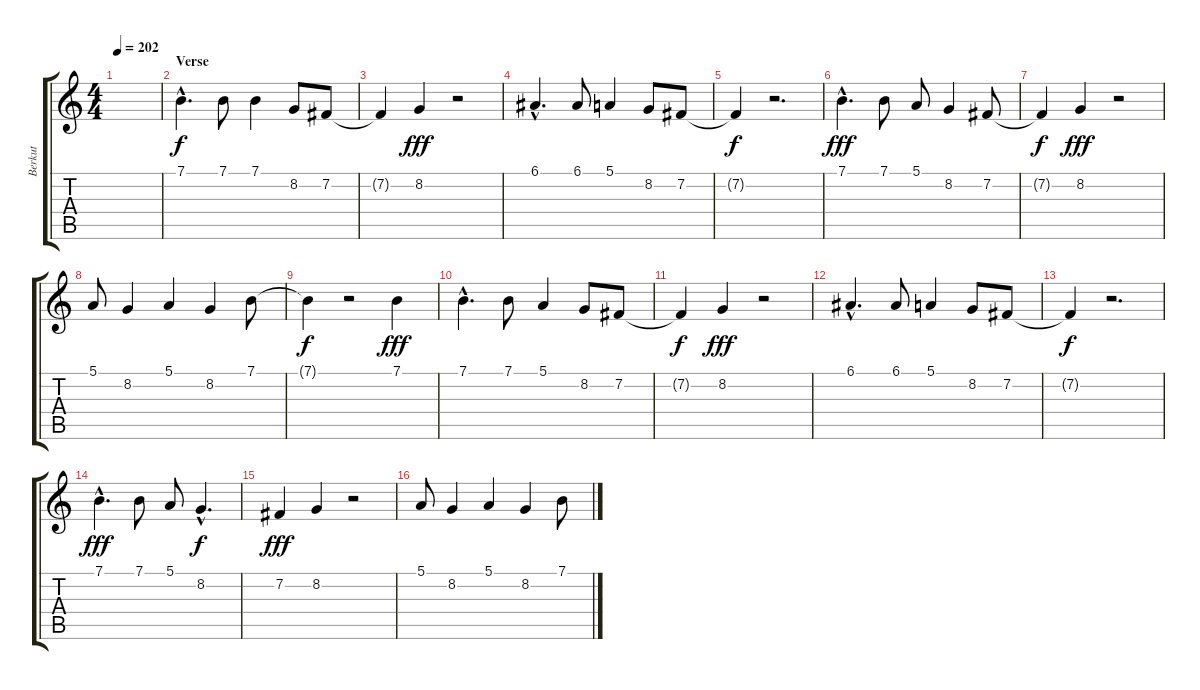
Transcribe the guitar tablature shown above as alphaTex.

\track ("Berkut" "Berkut") {instrument flute}
\staff {score tabs}
\tuning (E4 B3 G3 D3 A2 E2) {hide}
\ts (4 4)
\tempo 202
\clef g2
\ks c
|
\section ("" "Verse")
7.1{hac}.4{d} 7.1.8 7.1.4 8.2.8 7.2.8 |
7.2{t}.4{dy f} 8.2.4{dy fff} r.2 |
6.1{hac}.4{d} 6.1.8 5.1.4 8.2.8 7.2.8 |
7.2{t}.4{dy f} r.2{d} |
7.1{hac}.4{d dy fff} 7.1.8 5.1.8 8.2.4 7.2.8 |
7.2{t}.4{dy f} 8.2.4{dy fff} r.2 |
5.1.8 8.2.4 5.1.4 8.2.4 7.1.8 |
7.1{t}.4{dy f} r.2 7.1.4{dy fff} |
7.1{hac}.4{d} 7.1.8 5.1.4 8.2.8 7.2.8 |
7.2{t}.4{dy f} 8.2.4{dy fff} r.2 |
6.1{hac}.4{d} 6.1.8 5.1.4 8.2.8 7.2.8 |
7.2{t}.4{dy f} r.2{d} |
7.1{hac}.4{d dy fff} 7.1.8 5.1.8 8.2{hac}.4{d dy f} |
7.2.4{dy fff} 8.2.4 r.2 |
5.1.8 8.2.4 5.1.4 8.2.4 7.1.8
